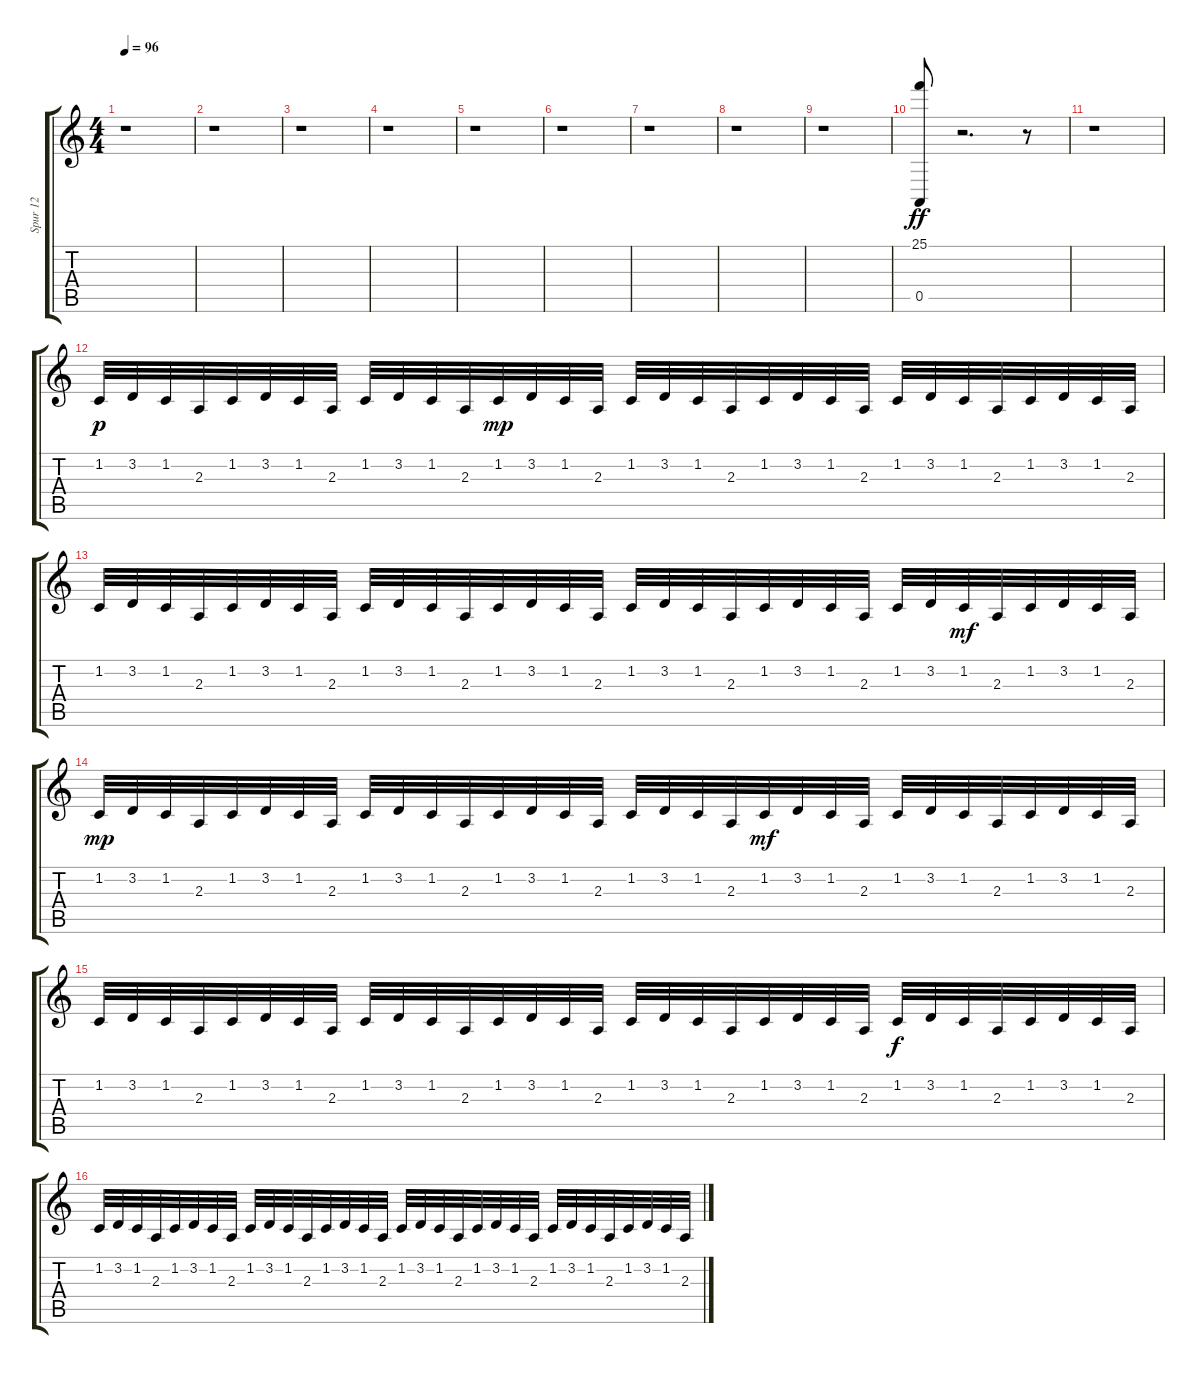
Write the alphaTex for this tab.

\track ("Spur 12" "Spur 12") {instrument ocarina}
\staff {score tabs}
\tuning (E4 B3 G3 D3 A2 E2) {hide}
\ts (4 4)
\tempo 96
\clef g2
\ks c
r.1{dy f} |
r.1 |
r.1 |
r.1 |
r.1 |
r.1 |
r.1 |
r.1 |
r.1 |
(25.1 0.5).8{dy ff} r.2{d} r.8 |
r.1 |
1.2.32{dy p} 3.2.32 1.2.32 2.3.32 1.2.32 3.2.32 1.2.32 2.3.32 1.2.32 3.2.32 1.2.32 2.3.32 1.2.32{dy mp} 3.2.32 1.2.32 2.3.32 1.2.32 3.2.32 1.2.32 2.3.32 1.2.32 3.2.32 1.2.32 2.3.32 1.2.32 3.2.32 1.2.32 2.3.32 1.2.32 3.2.32 1.2.32 2.3.32 |
1.2.32 3.2.32 1.2.32 2.3.32 1.2.32 3.2.32 1.2.32 2.3.32 1.2.32 3.2.32 1.2.32 2.3.32 1.2.32 3.2.32 1.2.32 2.3.32 1.2.32 3.2.32 1.2.32 2.3.32 1.2.32 3.2.32 1.2.32 2.3.32 1.2.32 3.2.32 1.2.32{dy mf} 2.3.32 1.2.32 3.2.32 1.2.32 2.3.32 |
1.2.32{dy mp} 3.2.32 1.2.32 2.3.32 1.2.32 3.2.32 1.2.32 2.3.32 1.2.32 3.2.32 1.2.32 2.3.32 1.2.32 3.2.32 1.2.32 2.3.32 1.2.32 3.2.32 1.2.32 2.3.32 1.2.32{dy mf} 3.2.32 1.2.32 2.3.32 1.2.32 3.2.32{balance 14} 1.2.32 2.3.32 1.2.32 3.2.32 1.2.32 2.3.32 |
1.2.32 3.2.32 1.2.32 2.3.32 1.2.32 3.2.32 1.2.32 2.3.32 1.2.32 3.2.32 1.2.32 2.3.32{balance 13} 1.2.32 3.2.32 1.2.32{balance 12} 2.3.32 1.2.32 3.2.32 1.2.32{balance 10} 2.3.32 1.2.32 3.2.32{balance 9} 1.2.32 2.3.32 1.2.32{dy f balance 8} 3.2.32 1.2.32 2.3.32{balance 6} 1.2.32 3.2.32 1.2.32{balance 5} 2.3.32 |
1.2.32 3.2.32 1.2.32 2.3.32{balance 4} 1.2.32 3.2.32{balance 2} 1.2.32 2.3.32 1.2.32{balance 1} 3.2.32 1.2.32{balance 1} 2.3.32{balance 0} 1.2.32 3.2.32 1.2.32 2.3.32 1.2.32 3.2.32 1.2.32 2.3.32 1.2.32 3.2.32 1.2.32 2.3.32 1.2.32 3.2.32 1.2.32 2.3.32{balance 1} 1.2.32 3.2.32{balance 2} 1.2.32 2.3.32
